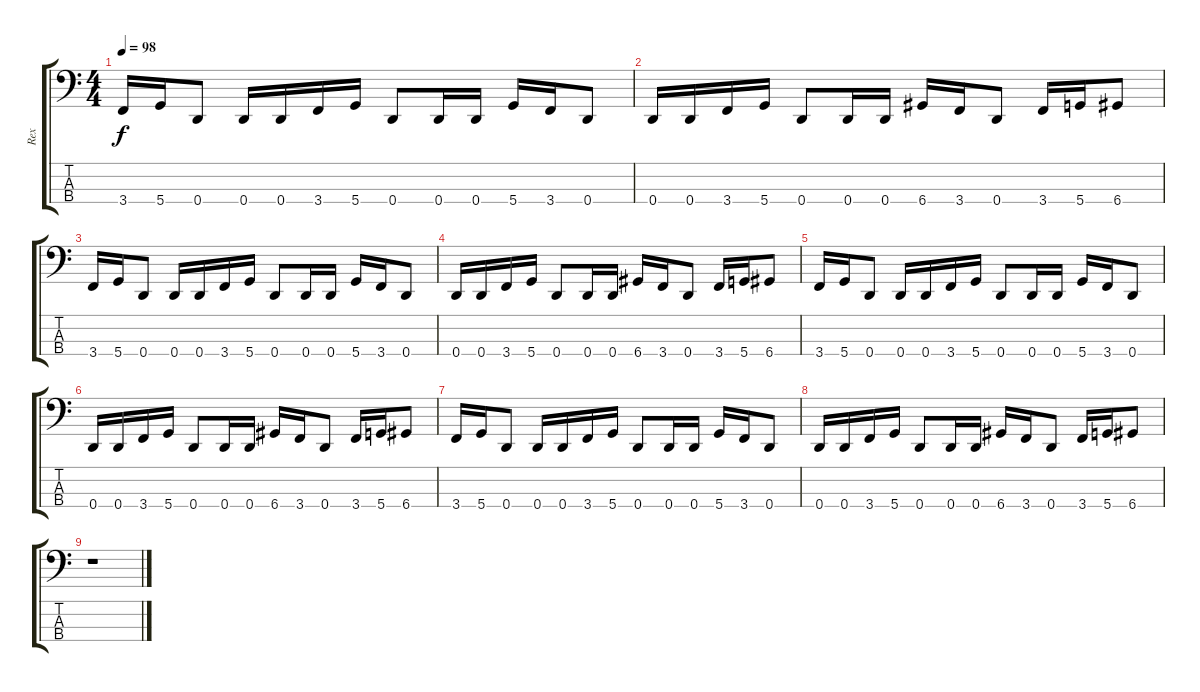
\track ("Rex" "Rex") {instrument electricbasspick}
\staff {score tabs}
\tuning (F2 C2 G1 D1) {hide}
\ts (4 4)
\tempo 98
\clef f4
\ks c
3.4.16{dy f} 5.4.16 0.4.8 0.4.16 0.4.16 3.4.16 5.4.16 0.4.8 0.4.16 0.4.16 5.4.16 3.4.16 0.4.8 |
0.4.16 0.4.16 3.4.16 5.4.16 0.4.8 0.4.16 0.4.16 6.4.16 3.4.16 0.4.8 3.4.16 5.4.16 6.4.8 |
3.4.16 5.4.16 0.4.8 0.4.16 0.4.16 3.4.16 5.4.16 0.4.8 0.4.16 0.4.16 5.4.16 3.4.16 0.4.8 |
0.4.16 0.4.16 3.4.16 5.4.16 0.4.8 0.4.16 0.4.16 6.4.16 3.4.16 0.4.8 3.4.16 5.4.16 6.4.8 |
3.4.16{volume 6} 5.4.16 0.4.8 0.4.16 0.4.16 3.4.16 5.4.16 0.4.8 0.4.16 0.4.16 5.4.16 3.4.16 0.4.8 |
0.4.16 0.4.16 3.4.16 5.4.16 0.4.8 0.4.16 0.4.16 6.4.16 3.4.16 0.4.8 3.4.16 5.4.16 6.4.8 |
3.4.16{volume 0} 5.4.16 0.4.8 0.4.16 0.4.16 3.4.16 5.4.16 0.4.8 0.4.16 0.4.16 5.4.16 3.4.16 0.4.8 |
0.4.16 0.4.16 3.4.16 5.4.16 0.4.8 0.4.16 0.4.16 6.4.16 3.4.16 0.4.8 3.4.16 5.4.16 6.4.8 |
r.1
